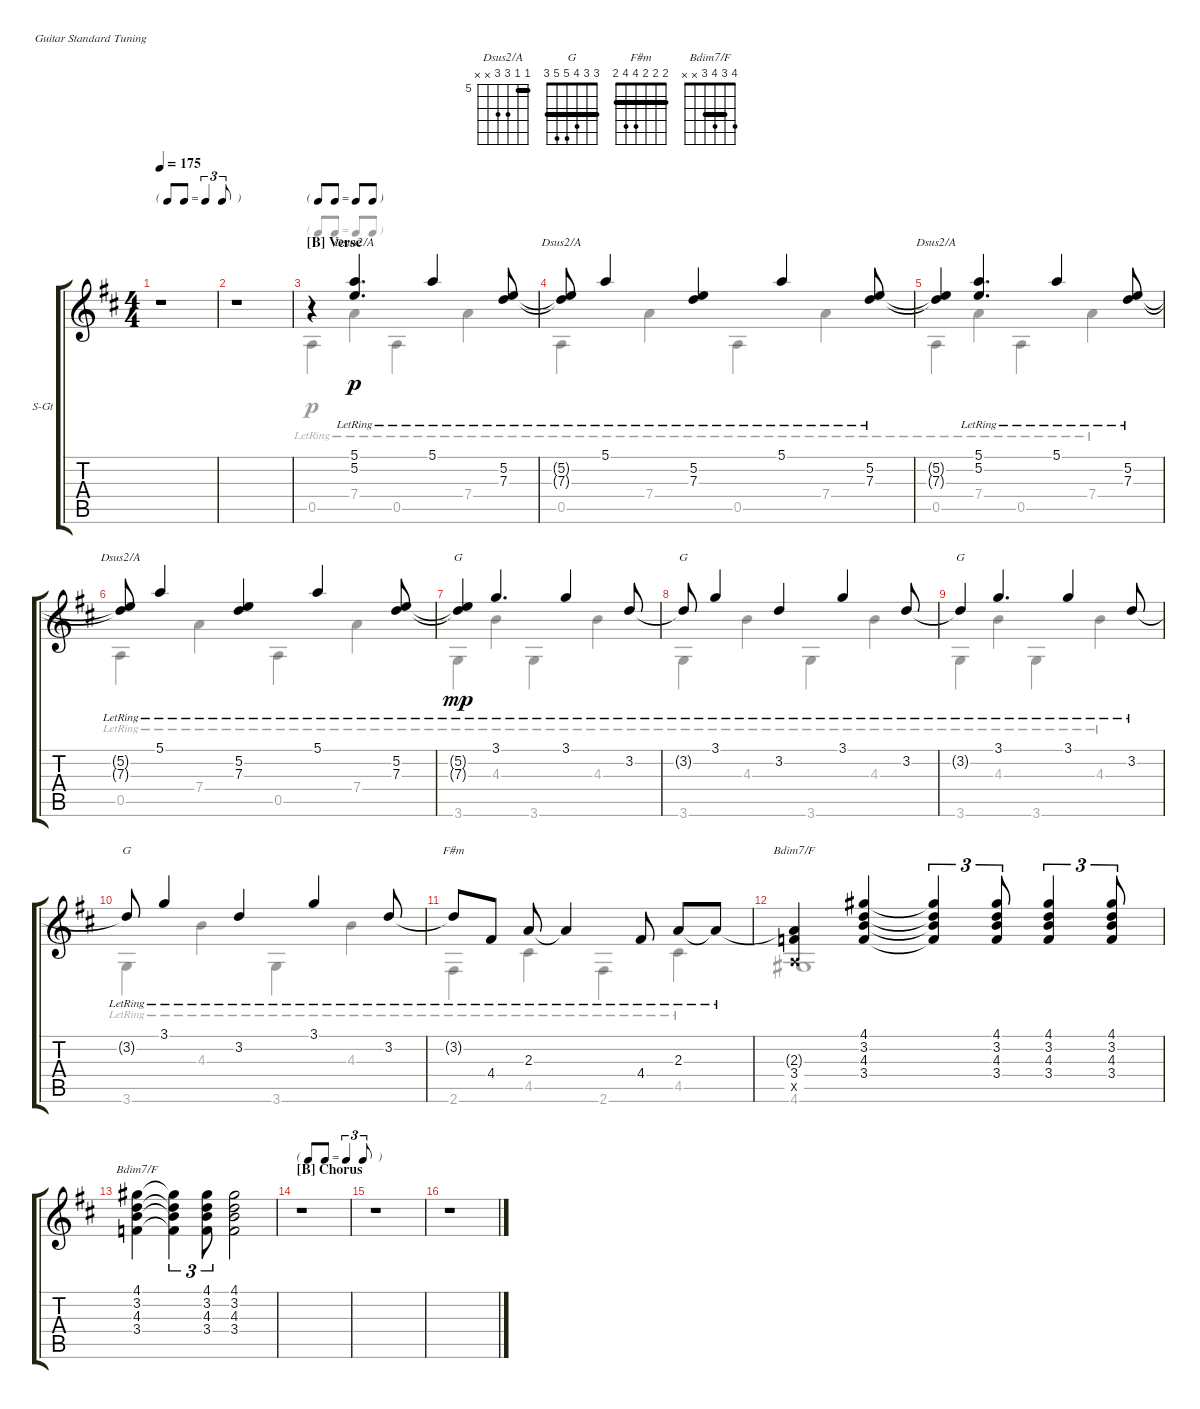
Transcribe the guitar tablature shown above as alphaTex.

\defaultSystemsLayout 4
\bracketExtendMode groupsimilarinstruments
\firstSystemTrackNameOrientation horizontal
\otherSystemsTrackNameOrientation horizontal
\track ("Paul's Fingerpicking" "S-Gt") {instrument acousticguitarsteel}
\staff {score tabs}
\tuning (E4 B3 G3 D3 A2 E2)
\chord ("Dsus2/A" 5 5 7 7 x x) {firstfret 5 barre 5}
\chord ("G" 3 3 4 5 5 3) {barre (3 3)}
\chord ("F#m" 2 2 2 4 4 2) {barre (2 2 2)}
\chord ("Bdim7/F" 4 3 4 3 x x) {barre 3}
\voice
\ts (4 4)
\tf triplet8th
\tempo 175
\clef g2
\ks d
r.1{dy mp} |
r.1 |
\tf none
\section ("B" "Verse")
r.4 (5.1{lr} 5.2).4{d ch "Dsus2/A" dy p} 5.1{lr}.4 (5.2{lr} 7.3{lr}).8 |
(5.2{lr t} 7.3{lr t}).8{ch "Dsus2/A"} 5.1{lr}.4 (5.2{lr} 7.3{lr}).4 5.1{lr}.4 (5.2{lr} 7.3{lr}).8 |
(5.2{t} 7.3{t}).4{ch "Dsus2/A"} (5.1{lr} 5.2).4{d} 5.1{lr}.4 (5.2{lr} 7.3{lr}).8 |
(5.2{lr t} 7.3{lr t}).8{ch "Dsus2/A"} 5.1{lr}.4 (5.2{lr} 7.3{lr}).4 5.1{lr}.4 (5.2{lr} 7.3{lr}).8 |
(5.2{lr t} 7.3{lr t}).4{ch "G" dy mp} 3.1{lr}.4{d} 3.1{lr}.4 3.2{lr}.8 |
3.2{lr t}.8{ch "G"} 3.1{lr}.4 3.2{lr}.4 3.1{lr}.4 3.2{lr}.8 |
3.2{lr t}.4{ch "G"} 3.1{lr}.4{d} 3.1{lr}.4 3.2{lr}.8 |
3.2{lr t}.8{ch "G"} 3.1{lr}.4 3.2{lr}.4 3.1{lr}.4 3.2{lr}.8 |
3.2{lr t}.8{ch "F#m"} 4.4{lr}.8 2.3{lr}.8 2.3{lr t}.4 4.4{lr}.8 2.3{lr}.8 2.3{lr t}.8 |
(2.3{t} 0.5{x} 3.4).4{ch "Bdim7/F"} (3.4 4.3 3.2 4.1).4 (3.4{t} 4.3{t} 3.2{t} 4.1{t}).4{tu (3 2)} (3.4 4.3 3.2 4.1).8{tu (3 2)} (3.4 4.3 3.2 4.1).4{tu (3 2)} (3.4 4.3 3.2 4.1).8{tu (3 2)} |
(3.4 4.3 3.2 4.1).4{ch "Bdim7/F"} (3.4{t} 4.3{t} 3.2{t} 4.1{t}).4{tu (3 2)} (3.4 4.3 3.2 4.1).8{tu (3 2)} (3.4 4.3 3.2 4.1).2 |
\tf triplet8th
\section ("B" "Chorus")
r.1 |
r.1 |
r.1
\voice
\clef g2
\ottava regular
\simile none
\ks d
|
|
0.5{lr}.4{dy p} 7.4{lr}.4 0.5{lr}.4 7.4{lr}.4 |
0.5{lr}.4 7.4{lr}.4 0.5{lr}.4 7.4{lr}.4 |
0.5{lr}.4 7.4{lr}.4 0.5{lr}.4 7.4{lr}.4 |
0.5{lr}.4 7.4{lr}.4 0.5{lr}.4 7.4{lr}.4 |
3.6{lr}.4{dy mp} 4.3{lr}.4 3.6{lr}.4 4.3{lr}.4 |
3.6{lr}.4 4.3{lr}.4 3.6{lr}.4 4.3{lr}.4 |
3.6{lr}.4 4.3{lr}.4 3.6{lr}.4 4.3{lr}.4 |
3.6{lr}.4 4.3{lr}.4 3.6{lr}.4 4.3{lr}.4 |
2.6{lr}.4 4.5{lr}.4 2.6{lr}.4 4.5{lr}.4 |
4.6.1 |
|
|
|
